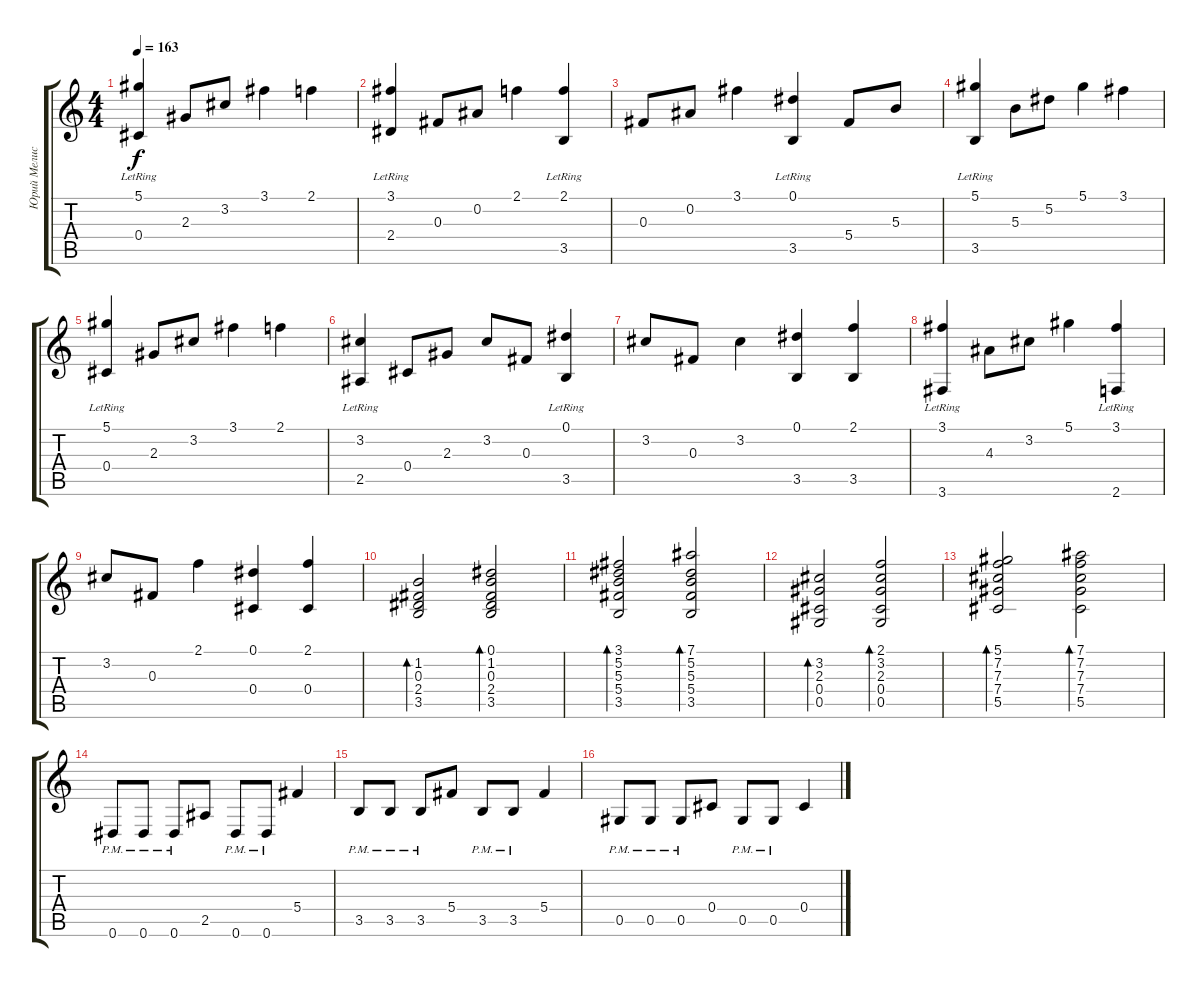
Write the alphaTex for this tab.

\track ("Юрий Мелисов" "Юрий Мелис") {instrument acousticguitarnylon}
\staff {score tabs}
\tuning (Eb4 Bb3 Gb3 Db3 Ab2 Eb2) {hide}
\ts (4 4)
\tempo 163
\clef g2
\ks c
(5.1 0.4{lr}).4{dy f} 2.3.8 3.2.8 3.1.4 2.1.4 |
(3.1 2.4{lr}).4 0.3.8 0.2.8 2.1.4 (2.1 3.5{lr}).4 |
0.3.8 0.2.8 3.1.4 (0.1 3.5{lr}).4 5.4.8 5.3.8 |
(5.1 3.5{lr}).4 5.3.8 5.2.8 5.1.4 3.1.4 |
(5.1 0.4{lr}).4 2.3.8 3.2.8 3.1.4 2.1.4 |
(3.2 2.5{lr}).4 0.4.8 2.3.8 3.2.8 0.3.8 (0.1 3.5{lr}).4 |
3.2.8 0.3.8 3.2.4 (0.1 3.5).4 (2.1 3.5).4 |
(3.1 3.6{lr}).4 4.3.8 3.2.8 5.1.4 (3.1 2.6{lr}).4 |
3.2.8 0.3.8 2.1.4 (0.1 0.4).4 (2.1 0.4).4 |
(1.2 0.3 2.4 3.5).2{bd 240} (0.1 1.2 0.3 2.4 3.5).2{bd 240} |
(3.1 5.2 5.3 5.4 3.5).2{bd 240} (7.1 5.2 5.3 5.4 3.5).2{bd 240} |
(3.2 2.3 0.4 0.5).2{bd 240} (2.1 3.2 2.3 0.4 0.5).2{bd 240} |
(5.1 7.2 7.3 7.4 5.5).2{bd 240} (7.1 7.2 7.3 7.4 5.5).2{bd 240} |
0.6{pm}.8{instrument distortionguitar} 0.6{pm}.8 0.6{pm}.8 2.5.8 0.6{pm}.8 0.6{pm}.8 5.4.4 |
3.5{pm}.8 3.5{pm}.8 3.5{pm}.8 5.4.8 3.5{pm}.8 3.5{pm}.8 5.4.4 |
0.5{pm}.8 0.5{pm}.8 0.5{pm}.8 0.4.8 0.5{pm}.8 0.5{pm}.8 0.4.4
